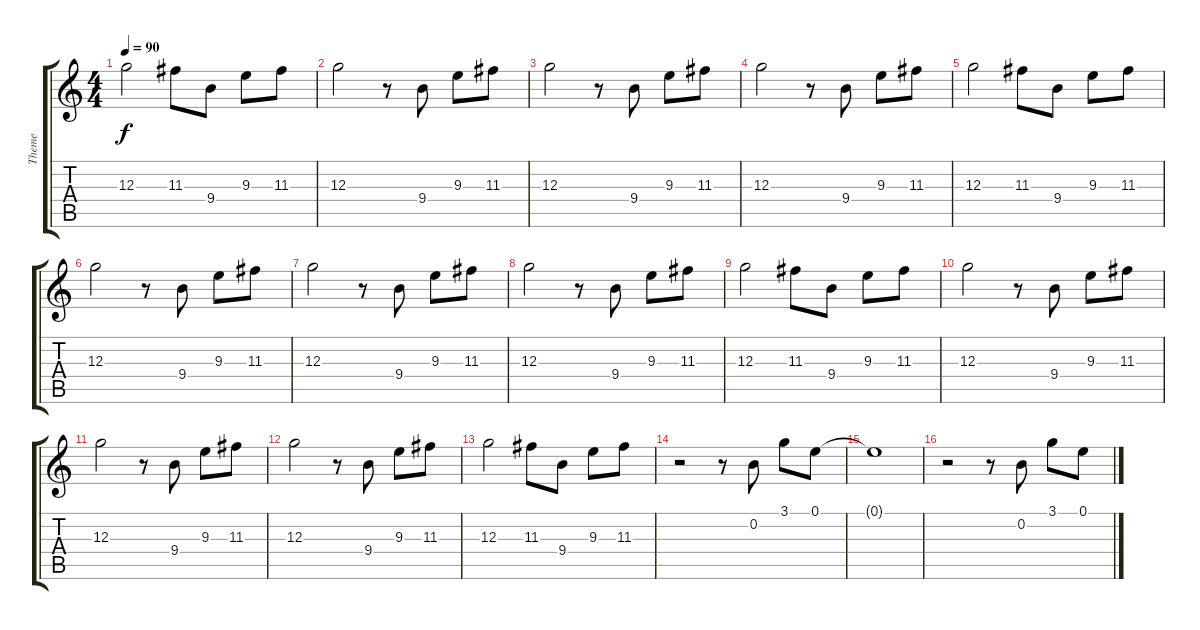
\track ("Theme" "Theme") {instrument acousticguitarnylon}
\staff {score tabs}
\tuning (E4 B3 G3 D3 A2 E2) {hide}
\ts (4 4)
\tempo 90
\clef g2
\ks c
12.3.2{dy f} 11.3.8 9.4.8 9.3.8 11.3.8 |
12.3.2 r.8 9.4.8 9.3.8 11.3.8 |
12.3.2 r.8 9.4.8 9.3.8 11.3.8 |
12.3.2 r.8 9.4.8 9.3.8 11.3.8 |
12.3.2 11.3.8 9.4.8{volume 12 instrument distortionguitar} 9.3.8 11.3.8 |
12.3.2 r.8 9.4.8 9.3.8 11.3.8 |
12.3.2 r.8 9.4.8 9.3.8 11.3.8 |
12.3.2 r.8 9.4.8 9.3.8 11.3.8 |
12.3.2 11.3.8 9.4.8 9.3.8 11.3.8 |
12.3.2 r.8 9.4.8 9.3.8 11.3.8 |
12.3.2 r.8 9.4.8 9.3.8 11.3.8 |
12.3.2 r.8 9.4.8 9.3.8 11.3.8 |
12.3.2 11.3.8 9.4.8 9.3.8 11.3.8 |
r.2{volume 14 instrument acousticguitarnylon} r.8 0.2.8 3.1.8 0.1.8 |
0.1{t}.1 |
r.2 r.8 0.2.8 3.1.8 0.1.8
